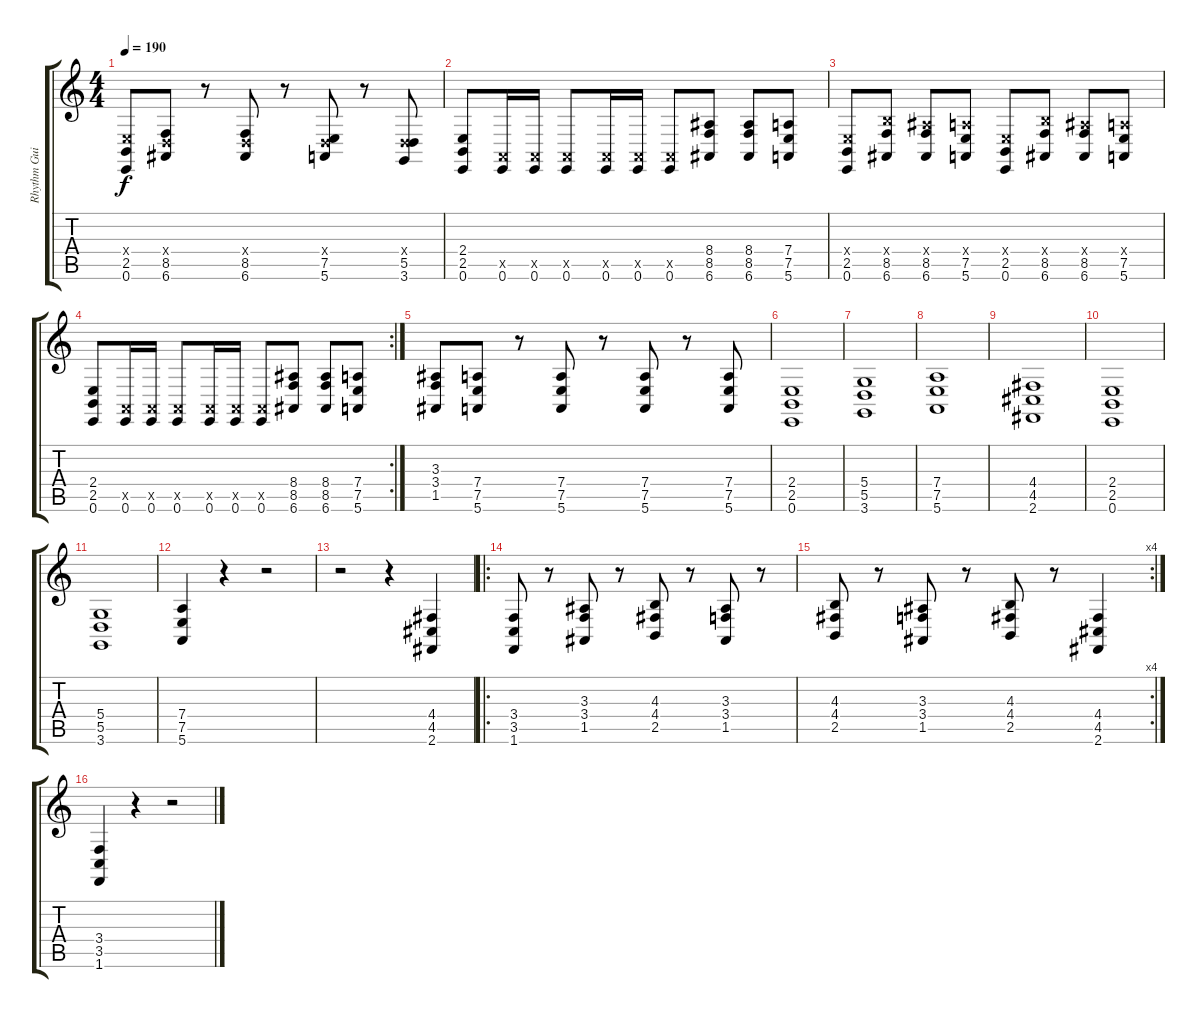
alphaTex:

\track ("Rhythm Guitar 2" "Rhythm Gui") {mute instrument lead1square}
\staff {score tabs}
\tuning (E4 B3 G3 D3 A2 E2) {hide}
\ts (4 4)
\tempo 190
\clef g2
\ks c
(2.4{x} 2.5 0.6).8{dy f} (0.4{x} 8.5 6.6).8 r.8 (0.4{x} 8.5 6.6).8 r.8 (0.4{x} 7.5 5.6).8 r.8 (0.4{x} 5.5 3.6).8 |
(2.4 2.5 0.6).8 (0.5{x} 0.6).16 (0.5{x} 0.6).16 (0.5{x} 0.6).8 (0.5{x} 0.6).16 (0.5{x} 0.6).16 (0.5{x} 0.6).8 (8.4 8.5 6.6).8 (8.4 8.5 6.6).8 (7.4 7.5 5.6).8 |
(2.4{x} 2.5 0.6).8 (9.4{x} 8.5 6.6).8 (8.4{x} 8.5 6.6).8 (7.4{x} 7.5 5.6).8 (2.4{x} 2.5 0.6).8 (9.4{x} 8.5 6.6).8 (8.4{x} 8.5 6.6).8 (7.4{x} 7.5 5.6).8 |
\rc 2
(2.4 2.5 0.6).8 (0.5{x} 0.6).16 (0.5{x} 0.6).16 (0.5{x} 0.6).8 (0.5{x} 0.6).16 (0.5{x} 0.6).16 (0.5{x} 0.6).8 (8.4 8.5 6.6).8 (8.4 8.5 6.6).8 (7.4 7.5 5.6).8 |
(3.3 3.4 1.5).8 (7.4 7.5 5.6).8 r.8 (7.4 7.5 5.6).8 r.8 (7.4 7.5 5.6).8 r.8 (7.4 7.5 5.6).8 |
(2.4 2.5 0.6).1 |
(5.4 5.5 3.6).1 |
(7.4 7.5 5.6).1 |
(4.4 4.5 2.6).1 |
(2.4 2.5 0.6).1 |
(5.4 5.5 3.6).1 |
(7.4 7.5 5.6).4 r.4 r.2 |
r.2 r.4 (4.4 4.5 2.6).4 |
\ro
(3.4 3.5 1.6).8 r.8 (3.3 3.4 1.5).8 r.8 (4.3 4.4 2.5).8 r.8 (3.3 3.4 1.5).8 r.8 |
\rc 4
(4.3 4.4 2.5).8 r.8 (3.3 3.4 1.5).8 r.8 (4.3 4.4 2.5).8 r.8 (4.4 4.5 2.6).4 |
(3.4 3.5 1.6).4 r.4 r.2
